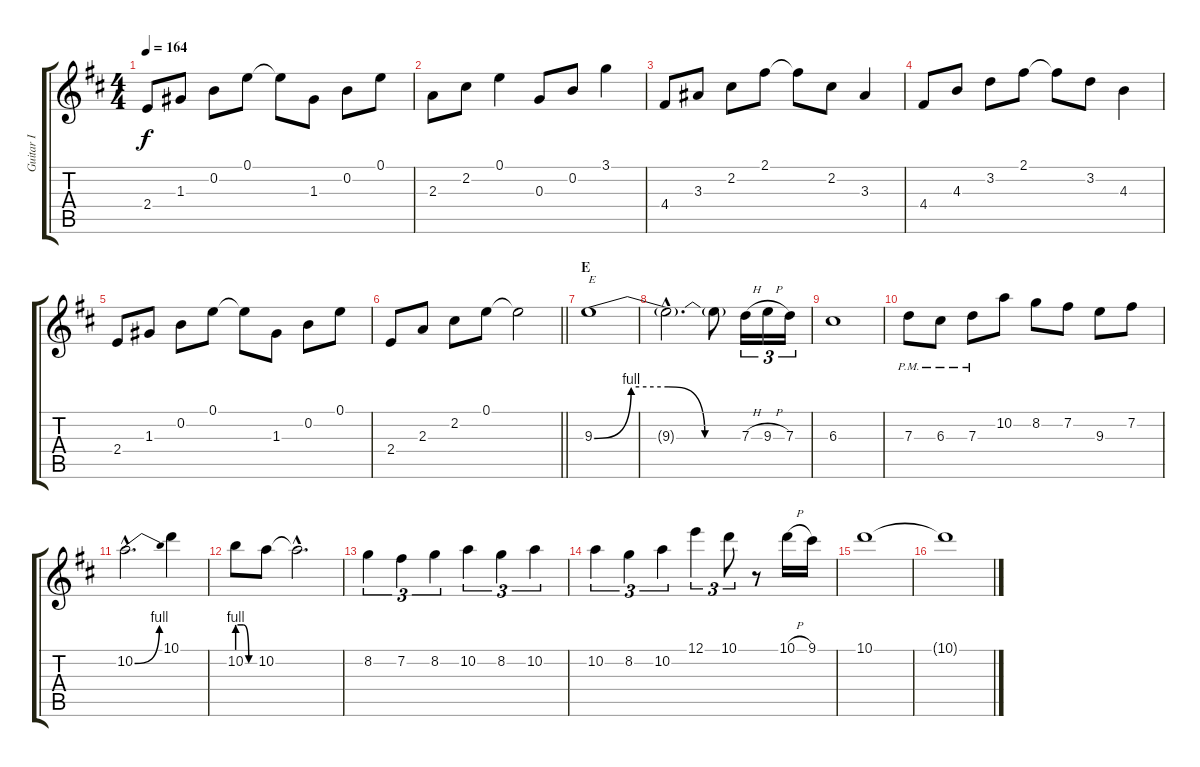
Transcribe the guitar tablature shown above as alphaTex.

\track ("Guitar I" "Guitar I") {instrument overdrivenguitar}
\staff {score tabs}
\tuning (E4 B3 G3 D3 A2 E2) {hide}
\ts (4 4)
\tempo 164
\clef g2
\ks d
2.4.8{dy f} 1.3.8 0.2.8 0.1.8 0.1{t}.8 1.3.8 0.2.8 0.1.8 |
2.3.8 2.2.8 0.1.4 0.3.8 0.2.8 3.1.4 |
4.4.8 3.3.8 2.2.8 2.1.8 2.1{t}.8 2.2.8 3.3.4 |
4.4.8 4.3.8 3.2.8 2.1.8 2.1{t}.8 3.2.8 4.3.4 |
2.4.8 1.3.8 0.2.8 0.1.8 0.1{t}.8 1.3.8 0.2.8 0.1.8 |
\barLineRight lightlight
2.4.8 2.3.8 2.2.8 0.1.8 0.1{t}.2 |
\section ("" "E")
9.3{be (custom 0 0 15 4 30 4 45 0 60 0)}.1{txt "E"} |
9.3{hac t}.2{d} 9.3{t}.8 7.3{h}.16{tu (3 2)} 9.3{h}.16{tu (3 2)} 7.3.16{tu (3 2)} |
6.3.1 |
7.3{pm}.8 6.3{pm}.8 7.3{pm}.8 10.2.8 8.2.8 7.2.8 9.3.8 7.2.8 |
10.2{be (bend 0 0 60 4) hac}.2{d} 10.1.4 |
10.2{be (custom 0 4 20 4 40 0 60 0)}.8 10.2.8 10.2{hac t}.2{d} |
8.2.4{tu (3 2)} 7.2.4{tu (3 2)} 8.2.4{tu (3 2)} 10.2.4{tu (3 2)} 8.2.4{tu (3 2)} 10.2.4{tu (3 2)} |
10.2.4{tu (3 2)} 8.2.4{tu (3 2)} 10.2.4{tu (3 2)} 12.1.4{tu (3 2)} 10.1.8{tu (3 2)} r.8 10.1{h}.16 9.1.16 |
10.1.1 |
10.1{t}.1
